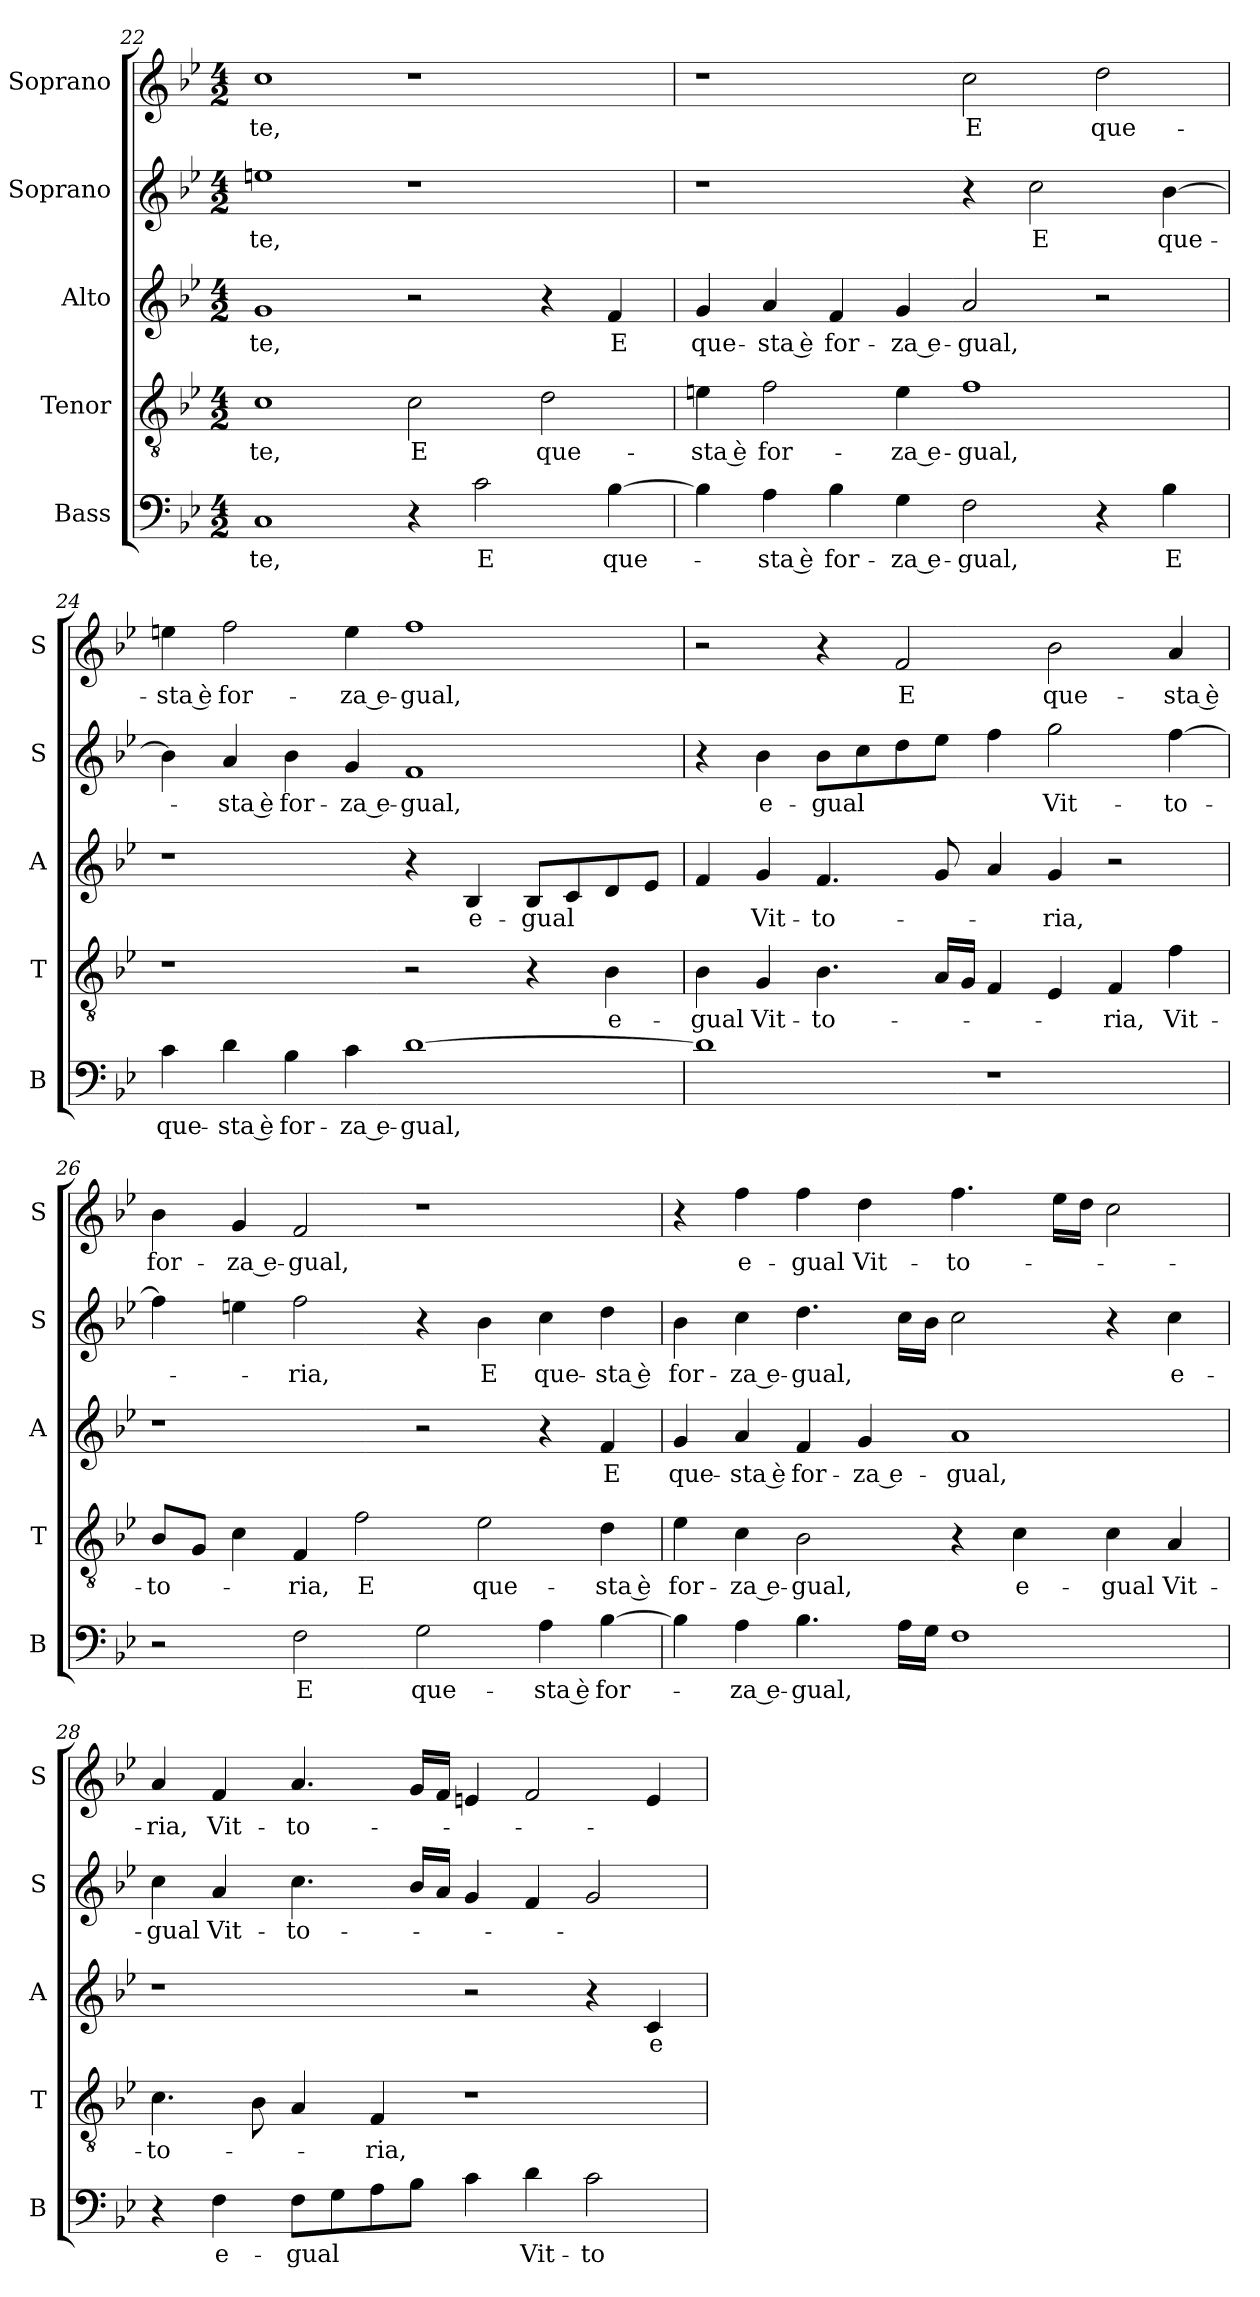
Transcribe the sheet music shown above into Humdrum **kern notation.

**kern	**text	**kern	**text	**kern	**text	**kern	**text	**kern	**text
*part5	*part5	*part4	*part4	*part3	*part3	*part2	*part2	*part1	*part1
*staff5	*staff5	*staff4	*staff4	*staff3	*staff3	*staff2	*staff2	*staff1	*staff1
*I"Bass	*	*I"Tenor	*	*I"Alto	*	*I"Soprano	*	*I"Soprano	*
*I'B	*	*I'T	*	*I'A	*	*I'S	*	*I'S	*
*clefF4	*	*clefGv2	*	*clefG2	*	*clefG2	*	*clefG2	*
*k[b-e-]	*	*k[b-e-]	*	*k[b-e-]	*	*k[b-e-]	*	*k[b-e-]	*
*B-:	*	*B-:	*	*B-:	*	*B-:	*	*B-:	*
*M4/2	*	*M4/2	*	*M4/2	*	*M4/2	*	*M4/2	*
=22	=22	=22	=22	=22	=22	=22	=22	=22	=22
!	!LO:LY:b	!	!LO:LY:b	!	!LO:LY:b	!	!LO:LY:b	!	!LO:LY:b
1C	-te,	1c	-te,	1g	-te,	1een	-te,	1cc	-te,
!	!	!	!LO:LY:b	!	!	!	!	!	!
4r	.	2c\	E	2r	.	1r	.	1r	.
!	!LO:LY:b	!	!	!	!	!	!	!	!
2c\	E	.	.	.	.	.	.	.	.
!	!	!	!LO:LY:b	!	!	!	!	!	!
.	.	2d\	que-	4r	.	.	.	.	.
!	!LO:LY:b	!	!	!	!LO:LY:b	!	!	!	!
[4B-\	que-	.	.	4f/	E	.	.	.	.
!!LO:LB:g=z
=23	=23	=23	=23	=23	=23	=23	=23	=23	=23
!	!	!	!LO:LY:b	!	!LO:LY:b	!	!	!	!
4B-\]	.	4en\	-sta è	4g/	que-	1r	.	1r	.
!	!LO:LY:b	!	!LO:LY:b	!	!LO:LY:b	!	!	!	!
4A\	-sta è	2f\	for-	4a/	-sta è	.	.	.	.
!	!LO:LY:b	!	!	!	!LO:LY:b	!	!	!	!
4B-\	for-	.	.	4f/	for-	.	.	.	.
!	!LO:LY:b	!	!LO:LY:b	!	!LO:LY:b	!	!	!	!
4G\	-za e-	4e\	-za e-	4g/	-za e-	.	.	.	.
!	!LO:LY:b	!	!LO:LY:b	!	!LO:LY:b	!	!	!	!LO:LY:b
2F\	-gual,	1f	-gual,	2a/	-gual,	4r	.	2cc\	E
!	!	!	!	!	!	!	!LO:LY:b	!	!
.	.	.	.	.	.	2cc\	E	.	.
!	!	!	!	!	!	!	!	!	!LO:LY:b
4r	.	.	.	2r	.	.	.	2dd\	que-
!	!LO:LY:b	!	!	!	!	!	!LO:LY:b	!	!
4B-\	E	.	.	.	.	[4b-\	que-	.	.
=24	=24	=24	=24	=24	=24	=24	=24	=24	=24
!	!LO:LY:b	!	!	!	!	!	!	!	!LO:LY:b
4c\	que-	1r	.	1r	.	4b-\]	.	4een\	-sta è
!	!LO:LY:b	!	!	!	!	!	!LO:LY:b	!	!LO:LY:b
4d\	-sta è	.	.	.	.	4a/	-sta è	2ff\	for-
!	!LO:LY:b	!	!	!	!	!	!LO:LY:b	!	!
4B-\	for-	.	.	.	.	4b-\	for-	.	.
!	!LO:LY:b	!	!	!	!	!	!LO:LY:b	!	!LO:LY:b
4c\	-za e-	.	.	.	.	4g/	-za e-	4ee\	-za e-
!	!LO:LY:b	!	!	!	!	!	!LO:LY:b	!	!LO:LY:b
[1d	-gual,	2r	.	4r	.	1f	-gual,	1ff	-gual,
!	!	!	!	!	!LO:LY:b	!	!	!	!
.	.	.	.	4B-/	e-	.	.	.	.
!	!	!	!	!	!LO:LY:b	!	!	!	!
.	.	4r	.	8B-/L	-gual	.	.	.	.
.	.	.	.	8c/	.	.	.	.	.
!	!	!	!LO:LY:b	!	!	!	!	!	!
.	.	4B-\	e-	8d/	.	.	.	.	.
.	.	.	.	8e-/J	.	.	.	.	.
=25	=25	=25	=25	=25	=25	=25	=25	=25	=25
!	!	!	!LO:LY:b	!	!	!	!	!	!
1d]	.	4B-\	-gual	4f/	.	4r	.	2r	.
!	!	!	!LO:LY:b	!	!LO:LY:b	!	!LO:LY:b	!	!
.	.	4G/	Vit-	4g/	Vit-	4b-\	e-	.	.
!	!	!	!LO:LY:b	!	!LO:LY:b	!	!LO:LY:b	!	!
.	.	4.B-\	-to-	4.f/	-to-	8b-\L	-gual	4r	.
.	.	.	.	.	.	8cc\	.	.	.
!	!	!	!	!	!	!	!	!	!LO:LY:b
.	.	.	.	.	.	8dd\	.	2f/	E
.	.	16A/LL	.	8g/	.	8ee-\J	.	.	.
.	.	16G/JJ	.	.	.	.	.	.	.
1r	.	4F/	.	4a/	.	4ff\	.	.	.
!	!	!	!	!	!LO:LY:b	!	!LO:LY:b	!	!LO:LY:b
.	.	4E-/	.	4g/	-ria,	2gg\	Vit-	2b-\	que-
!	!	!	!LO:LY:b	!	!	!	!	!	!
.	.	4F/	-ria,	2r	.	.	.	.	.
!	!	!	!LO:LY:b	!	!	!	!LO:LY:b	!	!LO:LY:b
.	.	4f\	Vit-	.	.	[4ff\	-to-	4a/	-sta è
!!LO:PB:g=z
=26	=26	=26	=26	=26	=26	=26	=26	=26	=26
!	!	!	!LO:LY:b	!	!	!	!	!	!LO:LY:b
2r	.	8B-/L	-to-	1r	.	4ff\]	.	4b-\	for-
.	.	8G/J	.	.	.	.	.	.	.
!	!	!	!	!	!	!	!	!	!LO:LY:b
.	.	4c\	.	.	.	4een\	.	4g/	-za e-
!	!LO:LY:b	!	!LO:LY:b	!	!	!	!LO:LY:b	!	!LO:LY:b
2F\	E	4F/	-ria,	.	.	2ff\	-ria,	2f/	-gual,
!	!	!	!LO:LY:b	!	!	!	!	!	!
.	.	2f\	E	.	.	.	.	.	.
!	!LO:LY:b	!	!	!	!	!	!	!	!
2G\	que-	.	.	2r	.	4r	.	1r	.
!	!	!	!LO:LY:b	!	!	!	!LO:LY:b	!	!
.	.	2e-\	que-	.	.	4b-\	E	.	.
!	!LO:LY:b	!	!	!	!	!	!LO:LY:b	!	!
4A\	-sta è	.	.	4r	.	4cc\	que-	.	.
!	!LO:LY:b	!	!LO:LY:b	!	!LO:LY:b	!	!LO:LY:b	!	!
[4B-\	for-	4d\	-sta è	4f/	E	4dd\	-sta è	.	.
=27	=27	=27	=27	=27	=27	=27	=27	=27	=27
!	!	!	!LO:LY:b	!	!LO:LY:b	!	!LO:LY:b	!	!
4B-\]	.	4e-\	for-	4g/	que-	4b-\	for-	4r	.
!	!LO:LY:b	!	!LO:LY:b	!	!LO:LY:b	!	!LO:LY:b	!	!LO:LY:b
4A\	-za e-	4c\	-za e-	4a/	-sta è	4cc\	-za e-	4ff\	e-
!	!LO:LY:b	!	!LO:LY:b	!	!LO:LY:b	!	!LO:LY:b	!	!LO:LY:b
4.B-\	-gual,	2B-\	-gual,	4f/	for-	4.dd\	-gual,	4ff\	-gual
!	!	!	!	!	!LO:LY:b	!	!	!	!LO:LY:b
.	.	.	.	4g/	-za e-	.	.	4dd\	Vit-
16A\LL	.	.	.	.	.	16cc\LL	.	.	.
16G\JJ	.	.	.	.	.	16b-\JJ	.	.	.
!	!	!	!	!	!LO:LY:b	!	!	!	!LO:LY:b
1F	.	4r	.	1a	-gual,	2cc\	.	4.ff\	-to-
!	!	!	!LO:LY:b	!	!	!	!	!	!
.	.	4c\	e-	.	.	.	.	.	.
.	.	.	.	.	.	.	.	16ee-\LL	.
.	.	.	.	.	.	.	.	16dd\JJ	.
!	!	!	!LO:LY:b	!	!	!	!	!	!
.	.	4c\	-gual	.	.	4r	.	2cc\	.
!	!	!	!LO:LY:b	!	!	!	!LO:LY:b	!	!
.	.	4A/	Vit-	.	.	4cc\	e-	.	.
=28	=28	=28	=28	=28	=28	=28	=28	=28	=28
!	!	!	!LO:LY:b	!	!	!	!LO:LY:b	!	!LO:LY:b
4r	.	4.c\	-to-	1r	.	4cc\	-gual	4a/	-ria,
!	!LO:LY:b	!	!	!	!	!	!LO:LY:b	!	!LO:LY:b
4F\	e-	.	.	.	.	4a/	Vit-	4f/	Vit-
.	.	8B-\	.	.	.	.	.	.	.
!	!LO:LY:b	!	!	!	!	!	!LO:LY:b	!	!LO:LY:b
8F\L	-gual	4A/	.	.	.	4.cc\	-to-	4.a/	-to-
8G\	.	.	.	.	.	.	.	.	.
!	!	!	!LO:LY:b	!	!	!	!	!	!
8A\	.	4F/	-ria,	.	.	.	.	.	.
8B-\J	.	.	.	.	.	16b-/LL	.	16g/LL	.
.	.	.	.	.	.	16a/JJ	.	16f/JJ	.
4c\	.	1r	.	2r	.	4g/	.	4en/	.
!	!LO:LY:b	!	!	!	!	!	!	!	!
4d\	Vit-	.	.	.	.	4f/	.	2f/	.
!	!LO:LY:b	!	!	!	!	!	!	!	!
2c\	-to-	.	.	4r	.	2g/	.	.	.
!	!	!	!	!	!LO:LY:b	!	!	!	!
.	.	.	.	4c/	e-	.	.	4e/	.
=	=	=	=	=	=	=	=	=	=
*-	*-	*-	*-	*-	*-	*-	*-	*-	*-
